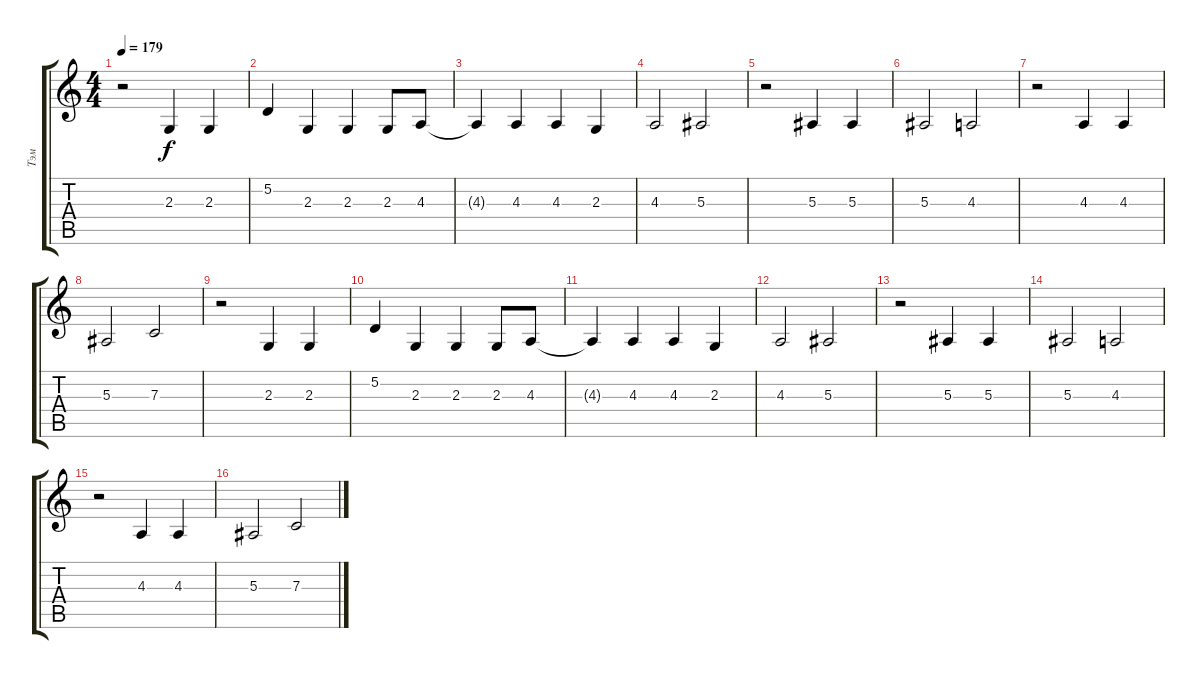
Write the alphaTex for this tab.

\track ("Тэм" "Тэм") {instrument clarinet}
\staff {score tabs}
\tuning (D4 A3 F3 C3 G2 D2) {hide}
\ts (4 4)
\tempo 179
\clef g2
\ks c
r.2{dy f} 2.3.4 2.3.4 |
5.2.4 2.3.4 2.3.4 2.3.8 4.3.8 |
4.3{t}.4 4.3.4 4.3.4 2.3.4 |
4.3.2 5.3.2 |
r.2 5.3.4 5.3.4 |
5.3.2 4.3.2 |
r.2 4.3.4 4.3.4 |
5.3.2 7.3.2 |
r.2 2.3.4 2.3.4 |
5.2.4 2.3.4 2.3.4 2.3.8 4.3.8 |
4.3{t}.4 4.3.4 4.3.4 2.3.4 |
4.3.2 5.3.2 |
r.2 5.3.4 5.3.4 |
5.3.2 4.3.2 |
r.2 4.3.4 4.3.4 |
5.3.2 7.3.2
